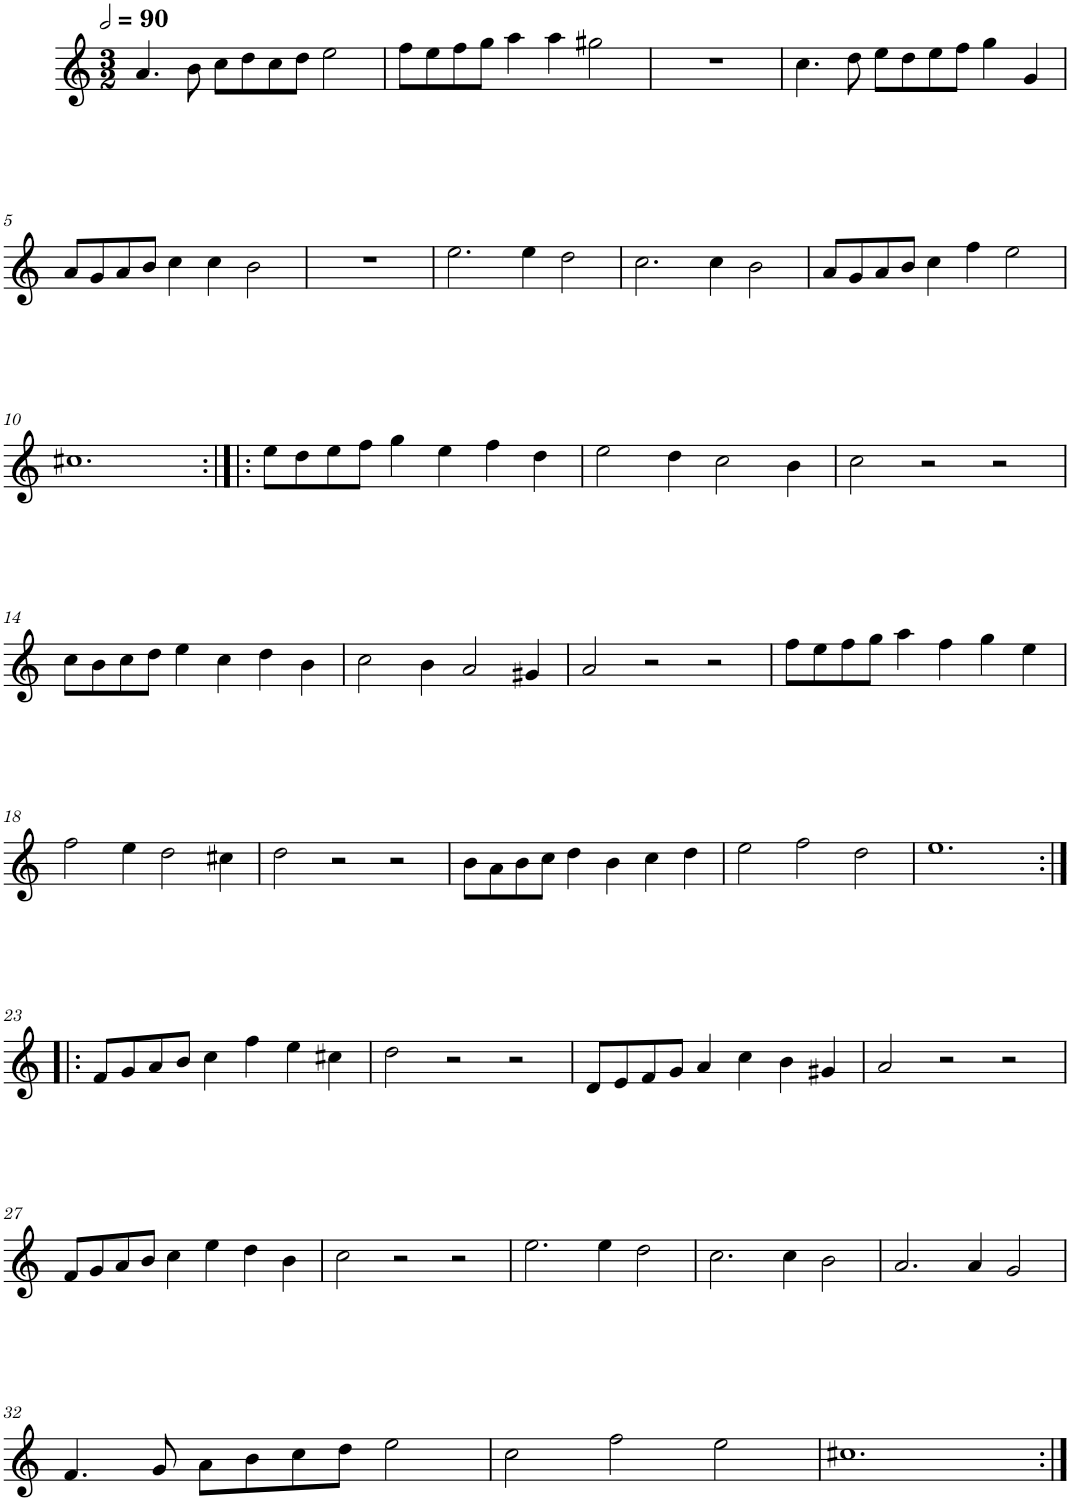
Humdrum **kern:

**kern
*part1
*staff1
*I"Cinq parties
*clefG2
*k[]
*M3/2
*MM180
=1
4.a/
8b\
8cc\L
8dd\
8cc\
8dd\J
2ee\
=2
8ff\L
8ee\
8ff\
8gg\J
4aa\
4aa\
2gg#X\
=3
1.r
=4
4.cc\
8dd\
8ee\L
8dd\
8ee\
8ff\J
4gg\
4g/
!!LO:LB:g=z
=5
8a/L
8g/
8a/
8b/J
4cc\
4cc\
2b\
=6
1.r
=7
2.ee\
4ee\
2dd\
=8
2.cc\
4cc\
2b\
=9
8a/L
8g/
8a/
8b/J
4cc\
4ff\
2ee\
!!LO:LB:g=z
=10
1.cc#X
=11:|!|:
8ee\L
8dd\
8ee\
8ff\J
4gg\
4ee\
4ff\
4dd\
=12
2ee\
4dd\
2cc\
4b\
=13
2cc\
2r
2r
!!LO:LB:g=z
=14
8cc\L
8b\
8cc\
8dd\J
4ee\
4cc\
4dd\
4b\
=15
2cc\
4b\
2a/
4g#X/
=16
2a/
2r
2r
=17
8ff\L
8ee\
8ff\
8gg\J
4aa\
4ff\
4gg\
4ee\
!!LO:LB:g=z
=18
2ff\
4ee\
2dd\
4cc#X\
=19
2dd\
2r
2r
=20
8b\L
8a\
8b\
8cc\J
4dd\
4b\
4cc\
4dd\
=21
2ee\
2ff\
2dd\
=22
1.ee
!!LO:LB:g=z
=23:|!|:
8f/L
8g/
8a/
8b/J
4cc\
4ff\
4ee\
4cc#X\
=24
2dd\
2r
2r
=25
8d/L
8e/
8f/
8g/J
4a/
4cc\
4b\
4g#X/
=26
2a/
2r
2r
!!LO:LB:g=z
=27
8f/L
8g/
8a/
8b/J
4cc\
4ee\
4dd\
4b\
=28
2cc\
2r
2r
=29
2.ee\
4ee\
2dd\
=30
2.cc\
4cc\
2b\
=31
2.a/
4a/
2g/
!!LO:LB:g=z
=32
4.f/
8g/
8a\L
8b\
8cc\
8dd\J
2ee\
=33
2cc\
2ff\
2ee\
=34
1.cc#X
=:|!
*-
